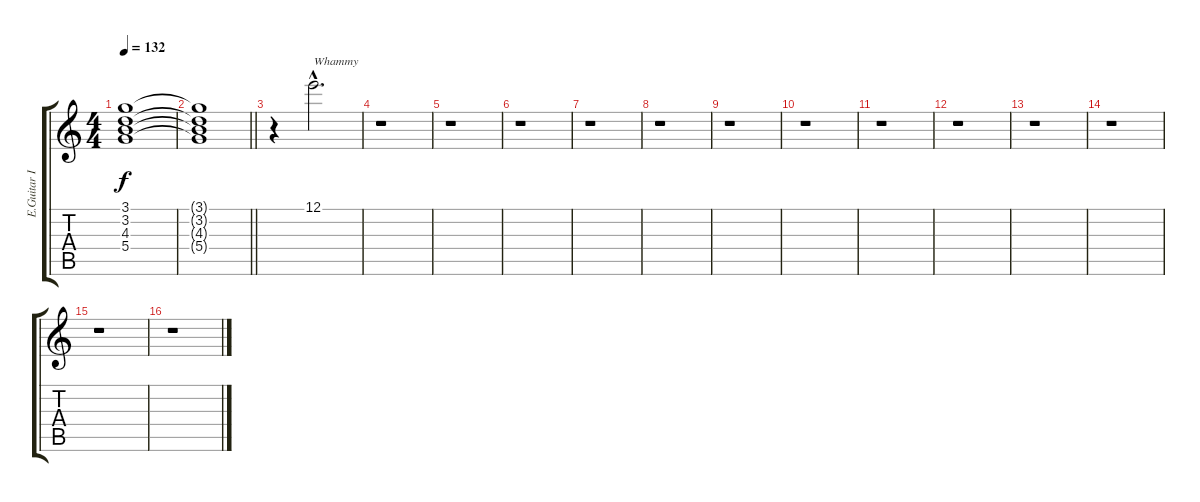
\track ("E.Guitar III" "E.Guitar I") {instrument overdrivenguitar}
\staff {score tabs}
\tuning (E4 B3 G3 D3 A2 E2) {hide}
\ts (4 4)
\tempo 132
\clef g2
\ks c
(3.1 3.2 4.3 5.4).1{dy f} |
\barLineRight lightlight
(3.1{t} 3.2{t} 4.3{t} 5.4{t}).1 |
r.4 12.1{hac}.2{d txt "Whammy"} |
r.1 |
r.1 |
r.1 |
r.1 |
r.1 |
r.1 |
r.1 |
r.1 |
r.1 |
r.1 |
r.1 |
r.1 |
r.1
